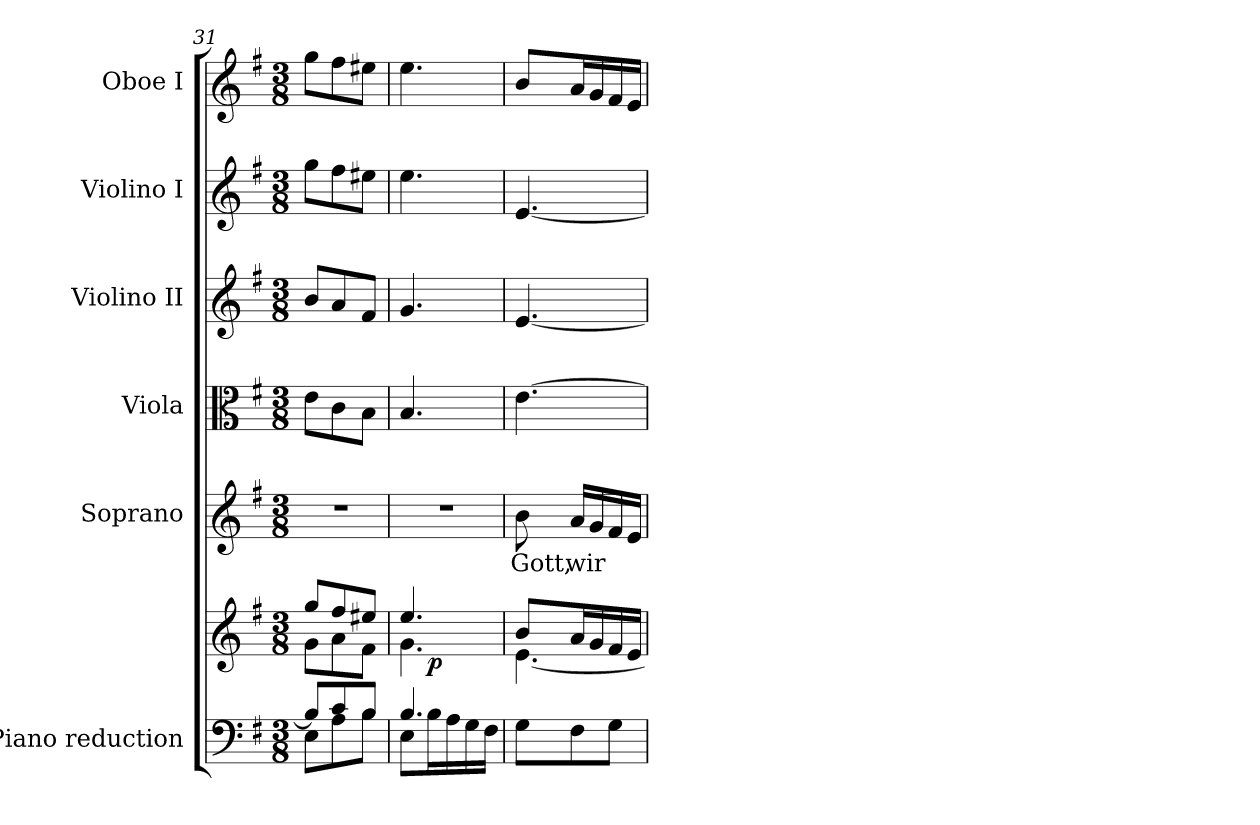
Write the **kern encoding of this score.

**kern	**kern	**dynam	**kern	**text	**kern	**kern	**kern	**kern
*part6	*part6	*part6	*part5	*part5	*part4	*part3	*part2	*part1
*staff7	*staff6	*staff6/7	*staff5	*staff5	*staff4	*staff3	*staff2	*staff1
*I"Piano reduction	*	*	*I"Soprano	*	*I"Viola	*I"Violino II	*I"Violino I	*I"Oboe I
*I'Pno	*	*	*	*	*I'Vla	*I'Vln	*I'Vln	*I'Ob
*clefF4	*clefG2	*	*clefG2	*	*clefC3	*clefG2	*clefG2	*clefG2
*k[f#]	*k[f#]	*	*k[f#]	*	*k[f#]	*k[f#]	*k[f#]	*k[f#]
*M3/8	*M3/8	*	*M3/8	*	*M3/8	*M3/8	*M3/8	*M3/8
=31	=31	=31	=31	=31	=31	=31	=31	=31
*^	*^	*	*	*	*	*	*	*
8B/L]	8E\L	8gg/L	8g\L	.	4.r	.	8e\L	8b/L	8gg\L	8gg\L
8c/	8A\	8ff#/	8a\	.	.	.	8c\	8a/	8ff#\	8ff#\
8B/J	8B\J	8ee#X/J	8f#\J	.	.	.	8B\J	8f#/J	8ee#X\J	8ee#X\J
=32	=32	=32	=32	=32	=32	=32	=32	=32	=32	=32
*	*	*	*^	*	*	*	*	*	*	*
4.B/	8E\L	4.ee/	4.g\	8ryy	.	4.r	.	4.B/	4.g/	4.ee\	4.ee\
!	!	!	!	!	!LO:DY:b	!	!	!	!	!	!
.	16B\L	.	.	4ryy	p	.	.	.	.	.	.
.	16A\	.	.	.	.	.	.	.	.	.	.
.	16G\	.	.	.	.	.	.	.	.	.	.
.	16F#\JJ	.	.	.	.	.	.	.	.	.	.
=33	=33	=33	=33	=33	=33	=33	=33	=33	=33	=33	=33
!	!	!	!	!	!	!	!LO:LY:b	!	!	!	!
*v	*v	*	*	*	*	*	*	*	*	*	*
*	*	*v	*v	*	*	*	*	*	*	*
8G\L	8b/L	[4.e\	.	8b\	Gott,	[4.e\	[4.e/	[4.e/	8b/L
!	!	!	!	!	!LO:LY:b	!	!	!	!
8F#\	16a/L	.	.	16a/LL	wir	.	.	.	16a/L
.	16g/	.	.	16g/	.	.	.	.	16g/
8G\J	16f#/	.	.	16f#/	.	.	.	.	16f#/
.	16e/JJ	.	.	16e/JJ	.	.	.	.	16e/JJ
*	*v	*v	*	*	*	*	*	*	*
=	=	=	=	=	=	=	=	=
*-	*-	*-	*-	*-	*-	*-	*-	*-
